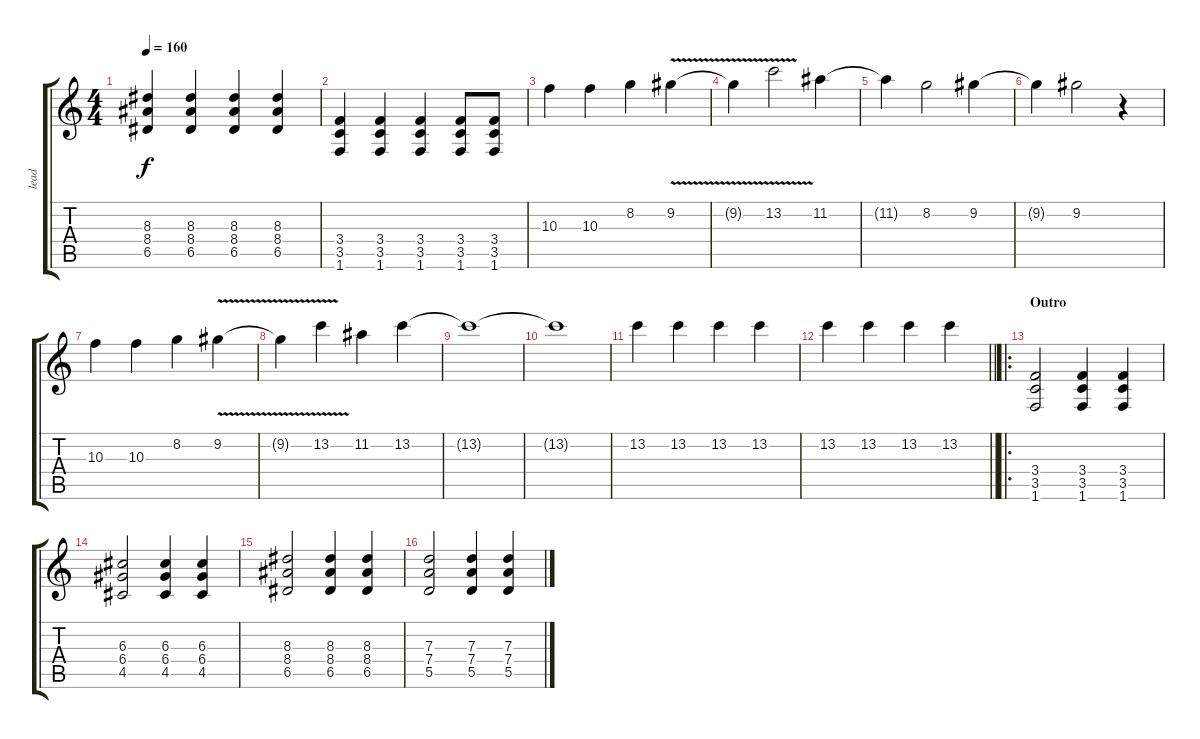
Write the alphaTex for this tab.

\track ("lead" "lead") {instrument overdrivenguitar}
\staff {score tabs}
\tuning (E4 B3 G3 D3 A2 E2) {hide}
\ts (4 4)
\tempo 160
\clef g2
\ks c
(8.3 8.4 6.5).4{dy f} (8.3 8.4 6.5).4 (8.3 8.4 6.5).4 (8.3 8.4 6.5).4 |
(3.4 3.5 1.6).4 (3.4 3.5 1.6).4 (3.4 3.5 1.6).4 (3.4 3.5 1.6).8 (3.4 3.5 1.6).8 |
10.3.4 10.3.4 8.2.4 9.2{v}.4 |
9.2{t}.4 13.2{v}.2 11.2.4 |
11.2{t}.4 8.2.2 9.2.4 |
9.2{t}.4 9.2.2 r.4 |
10.3.4 10.3.4 8.2.4 9.2{v}.4 |
9.2{t}.4 13.2{v}.4 11.2.4 13.2.4 |
13.2{t}.1 |
13.2{t}.1 |
13.2.4 13.2.4 13.2.4 13.2.4 |
\barLineRight lightlight
13.2.4 13.2.4 13.2.4 13.2.4 |
\ro
\section ("" "Outro")
(3.4 3.5 1.6).2 (3.4 3.5 1.6).4 (3.4 3.5 1.6).4 |
(6.3 6.4 4.5).2 (6.3 6.4 4.5).4 (6.3 6.4 4.5).4 |
(8.3 8.4 6.5).2 (8.3 8.4 6.5).4 (8.3 8.4 6.5).4 |
(7.3 7.4 5.5).2 (7.3 7.4 5.5).4 (7.3 7.4 5.5).4
